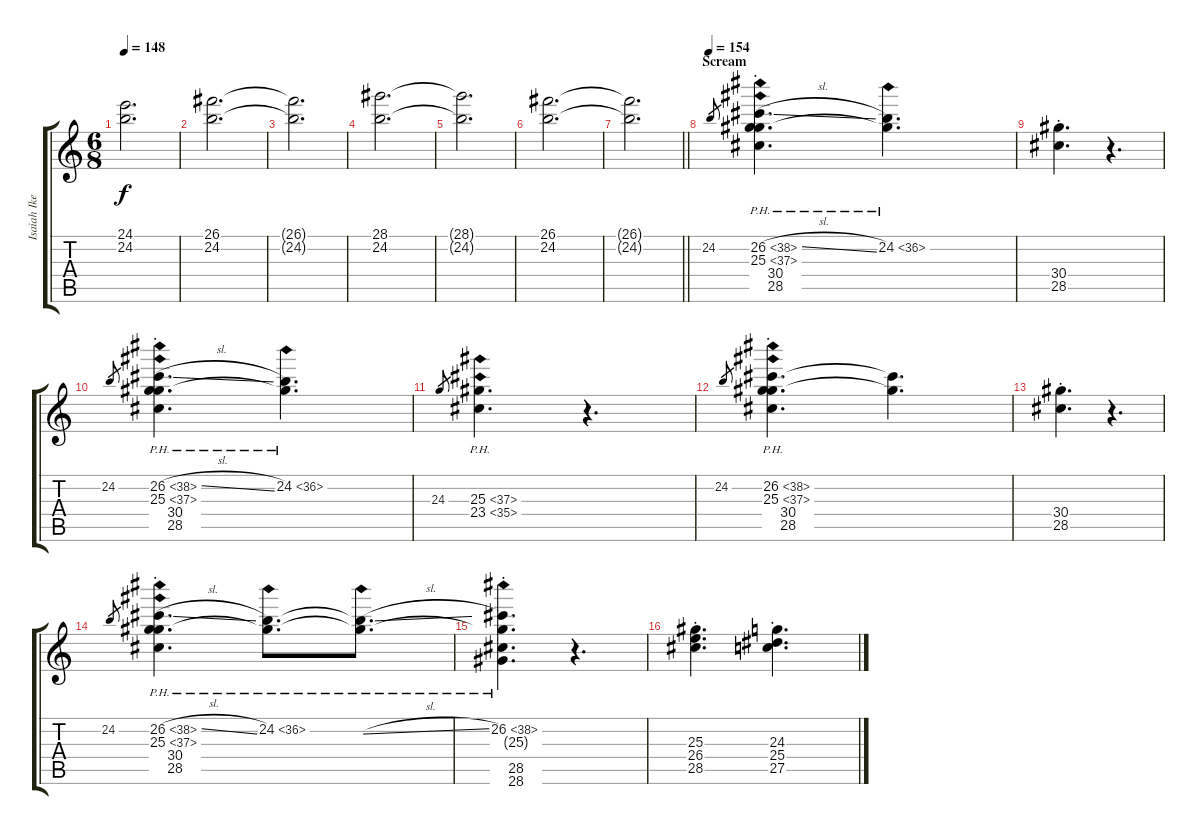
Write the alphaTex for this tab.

\track ("Isaiah Ikey Owens" "Isaiah Ike") {instrument rockorgan}
\staff {score tabs}
\tuning (E4 B3 G3 D3 A2 E2) {hide}
\ts (6 8)
\tempo 148
\clef g2
\ks c
(24.1{t} 24.2{t}).2{d dy f} |
(26.1 24.2).2{d} |
(26.1{t} 24.2{t}).2{d} |
(28.1 24.2).2{d} |
(28.1{t} 24.2{t}).2{d} |
(26.1 24.2).2{d} |
\barLineRight lightlight
(26.1{t} 24.2{t}).2{d} |
\section ("" "Scream")
\tempo 154
24.2.8{gr} (26.2{ph 12 sl} 25.3{ph 12} 30.4{st} 28.5{st}).4{d} (24.2{ph 12} 25.3{t}).4{d} |
(30.4{st} 28.5{st}).4{d} r.4{d} |
24.2.8{gr} (26.2{ph 12 sl} 25.3{ph 12} 30.4{st} 28.5{st}).4{d} (24.2{ph 12} 25.3{t}).4{d} |
24.3.8{gr} (25.3{ph 12} 23.4{ph 12}).4{d} r.4{d} |
24.2.8{gr} (26.2{ph 12} 25.3{ph 12} 30.4{st} 28.5{st}).4{d} (26.2{t} 25.3{t}).4{d} |
(30.4{st} 28.5{st}).4{d} r.4{d} |
24.2.8{gr} (26.2{ph 12 sl} 25.3{ph 12} 30.4{st} 28.5{st}).4{d} (24.2{ph 12} 25.3{t}).8{d} (24.2{ph 12 sl t} 25.3{t}).8{d} |
(26.2{ph 12} 25.3{t} 28.5{st} 28.6{st}).4{d} r.4{d} |
(25.3{st} 26.4{st} 28.5{st}).4{d} (24.3{st} 25.4{st} 27.5{st}).4{d}
